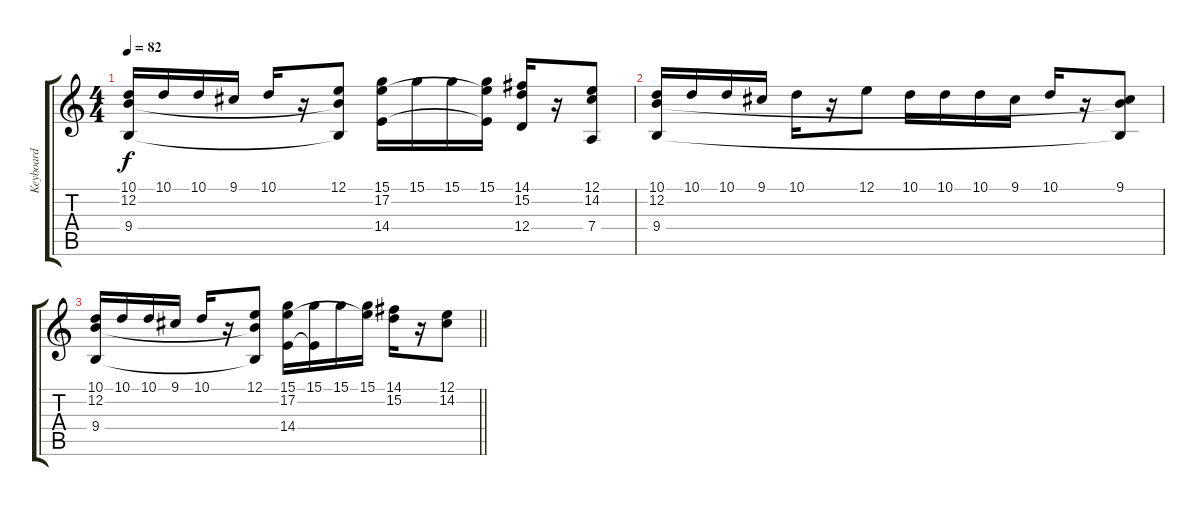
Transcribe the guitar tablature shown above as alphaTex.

\track ("Keyboard" "Keyboard") {instrument stringensemble1}
\staff {score tabs}
\tuning (E4 B3 G3 D3 A2 E2) {hide}
\ts (4 4)
\tempo 82
\clef g2
\ks c
(10.1 12.2 9.4).16{dy f} 10.1.16 10.1.16 9.1.16 10.1.16 r.16 (12.1 12.2{t} 9.4{t}).8 (15.1 17.2 14.4).16 15.1.16 15.1.16 (15.1 17.2{t} 14.4{t}).16 (14.1 15.2 12.4).16 r.16 (12.1 14.2 7.4).8 |
(10.1 12.2 9.4).16 10.1.16 10.1.16 9.1.16 10.1.16 r.16 12.1.8 10.1.16 10.1.16 10.1.16 9.1.16 10.1.16 r.16 (9.1 12.2{t} 9.4{t}).8 |
\barLineRight lightlight
(10.1 12.2 9.4).16 10.1.16 10.1.16 9.1.16 10.1.16 r.16 (12.1 12.2{t} 9.4{t}).8 (15.1 17.2 14.4).16 (15.1 14.4{t}).16 15.1.16 (15.1 17.2{t}).16 (14.1 15.2).16 r.16 (12.1 14.2).8
